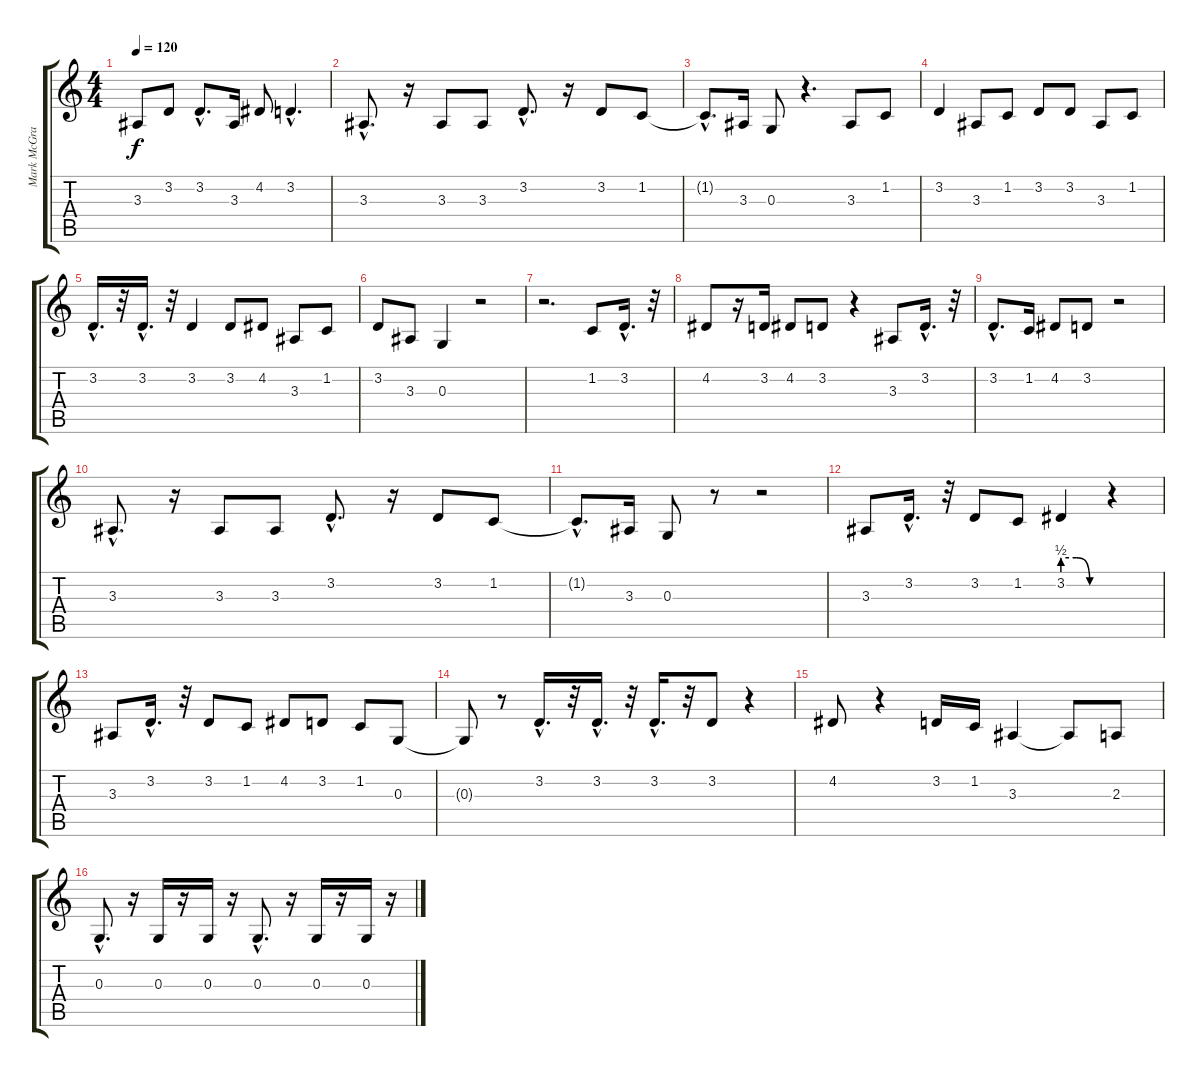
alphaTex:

\track ("Mark McGrath - Voice" "Mark McGra") {instrument lead3calliope}
\staff {score tabs}
\tuning (E4 B3 G3 D3 A2 E2) {hide}
\ts (4 4)
\tempo 120
\clef g2
\ks c
3.3.8{dy f} 3.2.8 3.2{hac}.8{d} 3.3.16 4.2.8 3.2{hac}.4{d} |
3.3{hac}.8{d} r.16 3.3.8 3.3.8 3.2{hac}.8{d} r.16 3.2.8 1.2.8 |
1.2{hac t}.8{d} 3.3.16 0.3.8 r.4{d} 3.3.8 1.2.8 |
3.2.4 3.3.8 1.2.8 3.2.8 3.2.8 3.3.8 1.2.8 |
3.2{hac}.16{d} r.32 3.2{hac}.16{d} r.32 3.2.4 3.2.8 4.2.8 3.3.8 1.2.8 |
3.2.8 3.3.8 0.3.4 r.2 |
r.2{d} 1.2.8 3.2{hac}.16{d} r.32 |
4.2.8 r.16 3.2.16 4.2.8 3.2.8 r.4 3.3.8 3.2{hac}.16{d} r.32 |
3.2{hac}.8{d} 1.2.16 4.2.8 3.2.8 r.2 |
3.3{hac}.8{d} r.16 3.3.8 3.3.8 3.2{hac}.8{d} r.16 3.2.8 1.2.8 |
1.2{hac t}.8{d} 3.3.16 0.3.8 r.8 r.2 |
3.3.8 3.2{hac}.16{d} r.32 3.2.8 1.2.8 3.2{be (custom 0 2 20 2 40 0 60 0)}.4 r.4 |
3.3.8 3.2{hac}.16{d} r.32 3.2.8 1.2.8 4.2.8 3.2.8 1.2.8 0.3.8 |
0.3{t}.8 r.8 3.2{hac}.16{d} r.32 3.2{hac}.16{d} r.32 3.2{hac}.16{d} r.32 3.2.8 r.4 |
4.2.8 r.4 3.2.16 1.2.16 3.3.4 3.3{t}.8 2.3.8 |
0.3{hac}.8{d} r.16 0.3.16 r.16 0.3.16 r.16 0.3{hac}.8{d} r.16 0.3.16 r.16 0.3.16 r.16
